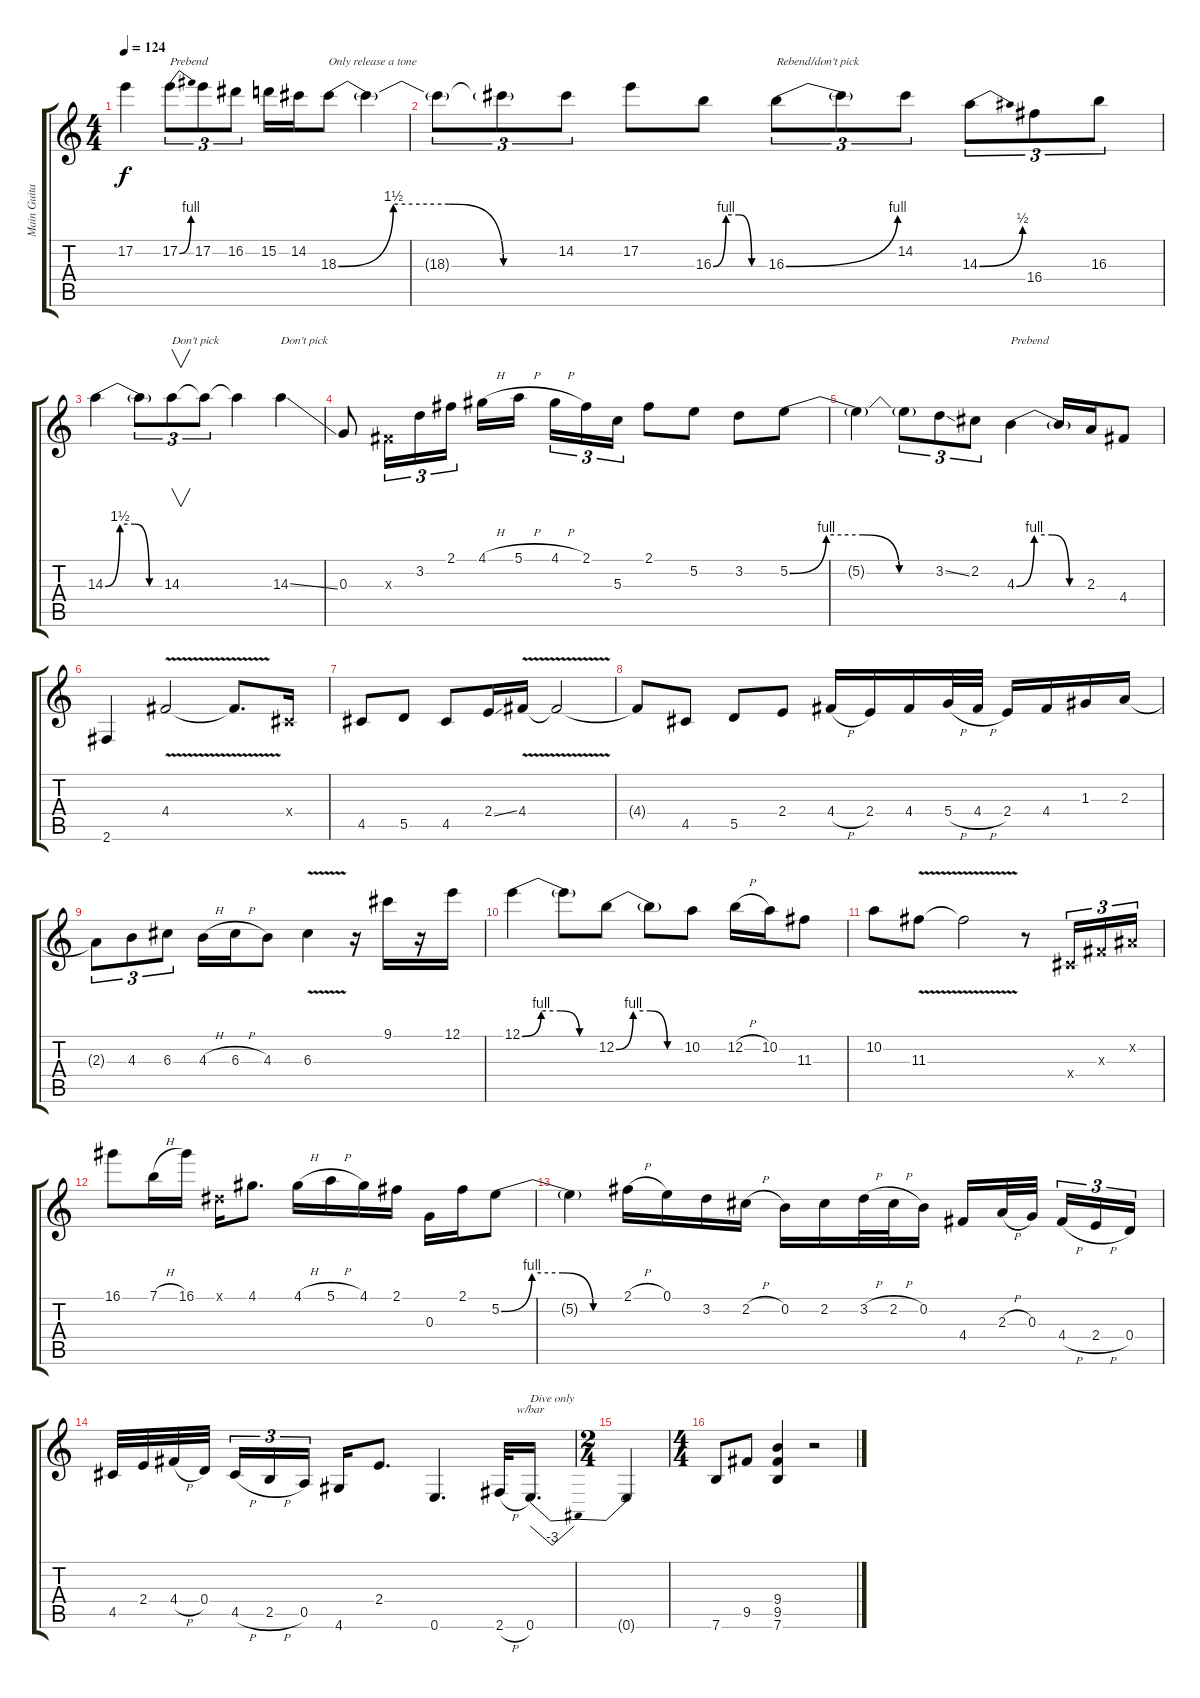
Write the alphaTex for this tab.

\track ("Main Guitar" "Main Guita") {instrument overdrivenguitar}
\staff {score tabs}
\tuning (E4 B3 G3 D3 A2 E2) {hide}
\ts (4 4)
\tempo 124
\clef g2
\ks c
17.2{t}.4{dy f} 17.2{be (bend 0 0 60 4)}.8{tu (3 2) txt "Prebend"} 17.2.8{tu (3 2)} 16.2.8{tu (3 2)} 15.2.16 14.2.16 18.3{be (custom 0 0 15 6 30 6 45 0 60 0)}.8{txt "Only release a tone"} 18.3{t}.4 |
18.3{t}.8{tu (3 2)} 18.3{t}.8{tu (3 2)} 14.2.8{tu (3 2)} 17.2.8 16.3{be (custom 0 0 15 4 30 4 45 0 60 0)}.8 16.3{be (bend 0 0 60 4)}.8{tu (3 2) txt "Rebend/don't pick"} 16.3{t}.8{tu (3 2)} 14.2.8{tu (3 2)} 14.3{be (bend 0 0 60 2)}.8{tu (3 2)} 16.4.8{tu (3 2)} 16.3.8{tu (3 2)} |
14.3{be (custom 0 0 15 6 30 6 45 0 60 0)}.4 14.3{t}.8{tu (3 2)} 14.3.8{v tu (3 2) txt "Don't pick"} 14.3{t}.8{tu (3 2)} 14.3{t}.4 14.3{ss}.4{txt "Don't pick"} |
0.3.8 -1.3{x}.16{tu (3 2)} 3.2.16{tu (3 2)} 2.1.16{tu (3 2)} 4.1{h}.16 5.1{h}.16{beam splitsecondary} 4.1{h}.16{tu (3 2)} 2.1.16{tu (3 2)} 5.3.16{tu (3 2)} 2.1.8 5.2.8 3.2.8 5.2{be (custom 0 0 15 4 30 4 45 0 60 0)}.8 |
5.2{t}.4 5.2{t}.8{tu (3 2)} 3.2{ss}.8{tu (3 2)} 2.2.8{tu (3 2)} 4.3{be (custom 0 0 15 4 30 4 45 0 60 0)}.4{txt "Prebend"} 4.3{t}.16 2.3.16 4.4.8 |
2.6.4 4.4{v}.2 4.4{t}.8{d} -1.4{x}.16 |
4.5.8 5.5.8 4.5.8 2.4{ss}.16 4.4{v}.16 4.4{t}.2 |
4.4{t}.8 4.5.8 5.5.8 2.4.8 4.4{h}.16 2.4.16 4.4.16 5.4{h}.32 4.4{h}.32 2.4.16 4.4.16 1.3.16 2.3.16 |
2.3{t}.8{tu (3 2)} 4.3.8{tu (3 2)} 6.3.8{tu (3 2)} 4.3{h}.16 6.3{h}.16 4.3.8 6.3{v}.4 r.16 9.1.16 r.16 12.1.16 |
12.1{be (custom 0 0 15 4 30 4 45 0 60 0)}.4 12.1{t}.8 12.2{be (custom 0 0 15 4 30 4 45 0 60 0)}.8 12.2{t}.8 10.2.8 12.2{h}.16 10.2.16 11.3.8 |
10.2.8 11.3{v}.8 11.3{t}.2 r.8 -1.4{x}.16{tu (3 2)} -1.3{x}.16{tu (3 2)} -1.2{x}.16{tu (3 2)} |
16.1.8 7.1{h}.16 16.1.16 -1.1{x}.16 4.1.8{d} 4.1{h}.16 5.1{h}.16 4.1.16 2.1.16 0.3.16 2.1.16 5.2{be (custom 0 0 15 4 30 4 45 0 60 0)}.8 |
5.2{t}.4 2.1{h}.16 0.1.16 3.2.16 2.2{h}.16 0.2.16 2.2.16 3.2{h}.32 2.2{h}.32 0.2.16 4.4.16 2.3{h}.32 0.3.32{beam splitsecondary} 4.4{h}.16{tu (3 2)} 2.4{h}.16{tu (3 2)} 0.4.16{tu (3 2)} |
4.5.32 2.4.32 4.4{h}.32 0.4.32{beam splitsecondary} 4.5{h}.16{tu (3 2)} 2.5{h}.16{tu (3 2)} 0.5.16{tu (3 2)} 4.6.16 2.4.8{d} 0.6.4{d} 2.6{h}.32 0.6.16{d tbe (dip default 0 0 30 -12 60 0) txt "Dive only"} |
\ts (2 4)
0.6{t}.2 |
\ts (4 4)
7.6.8 9.5.8 (9.4 9.5{ss} 7.6).4 r.2
